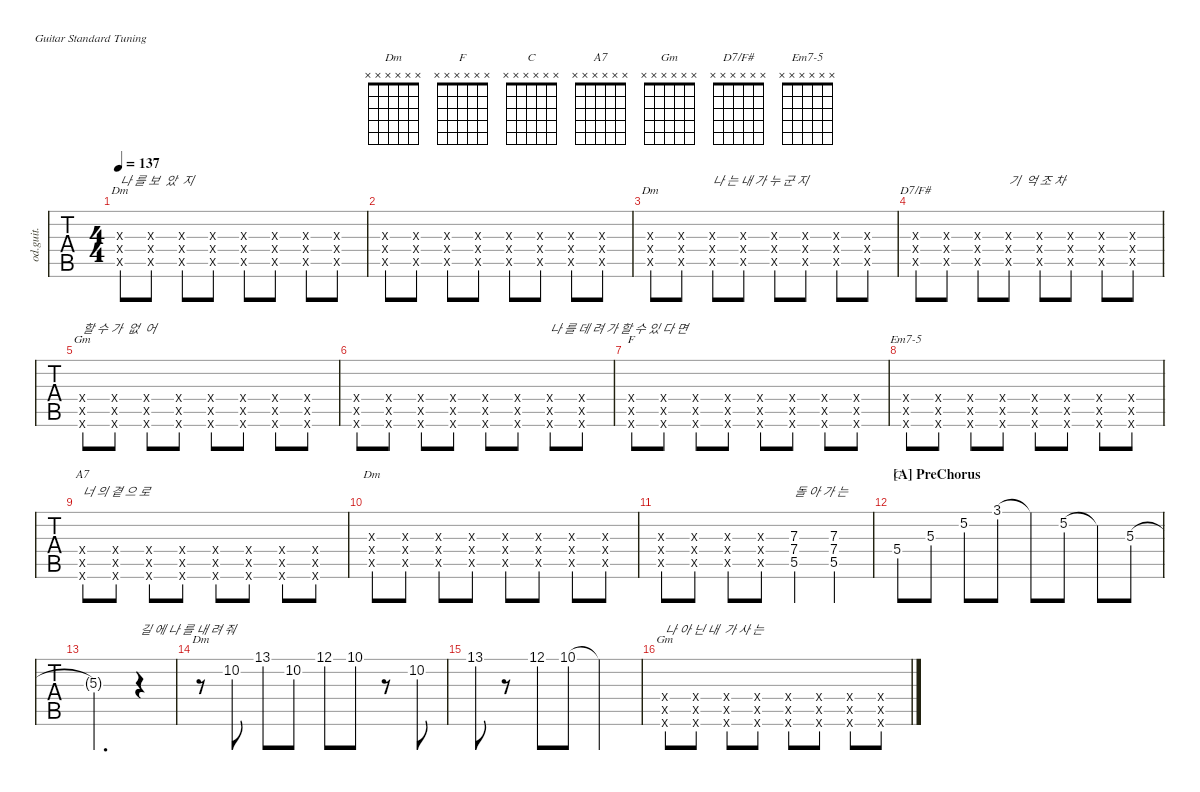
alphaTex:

\defaultSystemsLayout 4
\hideDynamics
\bracketExtendMode nobrackets
\track ("Guitar1" "od.guit.") {defaultSystemsLayout 4 instrument overdrivenguitar}
\staff {tabs}
\tuning (E4 B3 G3 D3 A2 E2)
\chord ("Dm" x x x x x x)
\chord ("F" x x x x x x)
\chord ("C" x x x x x x)
\chord ("A7" x x x x x x)
\chord ("Gm" x x x x x x)
\chord ("D7/F#" x x x x x x)
\chord ("Em7-5" x x x x x x)
\ts (4 4)
\tempo 137
\clef g2
\ks f
(5.5{x acc forcenatural} 7.4{x acc forcenatural} 7.3{x acc forcenatural}).8{ch "Dm" txt "나 를 보  았  지" dy mf} (5.5{x acc forcenatural} 7.4{x acc forcenatural} 7.3{x acc forcenatural}).8 (5.5{x acc forcenatural} 7.4{x acc forcenatural} 7.3{x acc forcenatural}).8 (5.5{x acc forcenatural} 7.4{x acc forcenatural} 7.3{x acc forcenatural}).8 (5.5{x acc forcenatural} 7.4{x acc forcenatural} 7.3{x acc forcenatural}).8 (5.5{x acc forcenatural} 7.4{x acc forcenatural} 7.3{x acc forcenatural}).8 (5.5{x acc forcenatural} 7.4{x acc forcenatural} 7.3{x acc forcenatural}).8 (5.5{x acc forcenatural} 7.4{x acc forcenatural} 7.3{x acc forcenatural}).8 |
(5.5{x acc forcenatural} 7.4{x acc forcenatural} 7.3{x acc forcenatural}).8 (5.5{x acc forcenatural} 7.4{x acc forcenatural} 7.3{x acc forcenatural}).8 (5.5{x acc forcenatural} 7.4{x acc forcenatural} 7.3{x acc forcenatural}).8 (5.5{x acc forcenatural} 7.4{x acc forcenatural} 7.3{x acc forcenatural}).8 (5.5{x acc forcenatural} 7.4{x acc forcenatural} 7.3{x acc forcenatural}).8 (5.5{x acc forcenatural} 7.4{x acc forcenatural} 7.3{x acc forcenatural}).8 (5.5{x acc forcenatural} 7.4{x acc forcenatural} 7.3{x acc forcenatural}).8 (5.5{x acc forcenatural} 7.4{x acc forcenatural} 7.3{x acc forcenatural}).8 |
(5.5{x acc forcenatural} 7.4{x acc forcenatural} 7.3{x acc forcenatural}).8{ch "Dm"} (5.5{x acc forcenatural} 7.4{x acc forcenatural} 7.3{x acc forcenatural}).8 (5.5{x acc forcenatural} 7.4{x acc forcenatural} 7.3{x acc forcenatural}).8{txt "나 는 내 가 누 군 지"} (5.5{x acc forcenatural} 7.4{x acc forcenatural} 7.3{x acc forcenatural}).8 (5.5{x acc forcenatural} 7.4{x acc forcenatural} 7.3{x acc forcenatural}).8 (5.5{x acc forcenatural} 7.4{x acc forcenatural} 7.3{x acc forcenatural}).8 (5.5{x acc forcenatural} 7.4{x acc forcenatural} 7.3{x acc forcenatural}).8 (5.5{x acc forcenatural} 7.4{x acc forcenatural} 7.3{x acc forcenatural}).8 |
(5.5{x acc forcenatural} 7.4{x acc forcenatural} 7.3{x acc forcenatural}).8{ch "D7/F#"} (5.5{x acc forcenatural} 7.4{x acc forcenatural} 7.3{x acc forcenatural}).8 (5.5{x acc forcenatural} 7.4{x acc forcenatural} 7.3{x acc forcenatural}).8 (5.5{x acc forcenatural} 7.4{x acc forcenatural} 7.3{x acc forcenatural}).8{txt "기  억 조 차"} (5.5{x acc forcenatural} 7.4{x acc forcenatural} 7.3{x acc forcenatural}).8 (5.5{x acc forcenatural} 7.4{x acc forcenatural} 7.3{x acc forcenatural}).8 (5.5{x acc forcenatural} 7.4{x acc forcenatural} 7.3{x acc forcenatural}).8 (5.5{x acc forcenatural} 7.4{x acc forcenatural} 7.3{x acc forcenatural}).8 |
(3.6{x acc forcenatural} 5.5{x acc forcenatural} 5.4{x acc forcenatural}).8{ch "Gm" txt "할 수 가  없  어"} (3.6{x acc forcenatural} 5.5{x acc forcenatural} 5.4{x acc forcenatural}).8 (3.6{x acc forcenatural} 5.5{x acc forcenatural} 5.4{x acc forcenatural}).8 (3.6{x acc forcenatural} 5.5{x acc forcenatural} 5.4{x acc forcenatural}).8 (3.6{x acc forcenatural} 5.5{x acc forcenatural} 5.4{x acc forcenatural}).8 (3.6{x acc forcenatural} 5.5{x acc forcenatural} 5.4{x acc forcenatural}).8 (3.6{x acc forcenatural} 5.5{x acc forcenatural} 5.4{x acc forcenatural}).8 (3.6{x acc forcenatural} 5.5{x acc forcenatural} 5.4{x acc forcenatural}).8 |
(3.6{x acc forcenatural} 5.5{x acc forcenatural} 5.4{x acc forcenatural}).8 (3.6{x acc forcenatural} 5.5{x acc forcenatural} 5.4{x acc forcenatural}).8 (3.6{x acc forcenatural} 5.5{x acc forcenatural} 5.4{x acc forcenatural}).8 (3.6{x acc forcenatural} 5.5{x acc forcenatural} 5.4{x acc forcenatural}).8 (3.6{x acc forcenatural} 5.5{x acc forcenatural} 5.4{x acc forcenatural}).8 (3.6{x acc forcenatural} 5.5{x acc forcenatural} 5.4{x acc forcenatural}).8 (3.6{x acc forcenatural} 5.5{x acc forcenatural} 5.4{x acc forcenatural}).8{txt "나 를 데 려 가 할 수 있 다 면 "} (3.6{x acc forcenatural} 5.5{x acc forcenatural} 5.4{x acc forcenatural}).8 |
(1.6{x acc forcenatural} 3.5{x acc forcenatural} 3.4{x acc forcenatural}).8{ch "F"} (1.6{x acc forcenatural} 3.5{x acc forcenatural} 3.4{x acc forcenatural}).8 (1.6{x acc forcenatural} 3.5{x acc forcenatural} 3.4{x acc forcenatural}).8 (1.6{x acc forcenatural} 3.5{x acc forcenatural} 3.4{x acc forcenatural}).8 (1.6{x acc forcenatural} 3.5{x acc forcenatural} 3.4{x acc forcenatural}).8 (1.6{x acc forcenatural} 3.5{x acc forcenatural} 3.4{x acc forcenatural}).8 (1.6{x acc forcenatural} 3.5{x acc forcenatural} 3.4{x acc forcenatural}).8 (1.6{x acc forcenatural} 3.5{x acc forcenatural} 3.4{x acc forcenatural}).8 |
(0.6{x acc forcenatural} 1.5{x acc b} 2.4{x acc forcenatural}).8{ch "Em7-5"} (0.6{x acc forcenatural} 1.5{x acc b} 2.4{x acc forcenatural}).8 (0.6{x acc forcenatural} 1.5{x acc b} 2.4{x acc forcenatural}).8 (0.6{x acc forcenatural} 1.5{x acc b} 2.4{x acc forcenatural}).8 (0.6{x acc forcenatural} 1.5{x acc b} 2.4{x acc forcenatural}).8 (0.6{x acc forcenatural} 1.5{x acc b} 2.4{x acc forcenatural}).8 (0.6{x acc forcenatural} 1.5{x acc b} 2.4{x acc forcenatural}).8 (0.6{x acc forcenatural} 1.5{x acc b} 2.4{x acc forcenatural}).8 |
(5.6{x acc forcenatural} 7.5{x acc forcenatural} 7.4{x acc forcenatural}).8{ch "A7" txt "너 의 곁 으 로"} (5.6{x acc forcenatural} 7.5{x acc forcenatural} 7.4{x acc forcenatural}).8 (5.6{x acc forcenatural} 7.5{x acc forcenatural} 7.4{x acc forcenatural}).8 (5.6{x acc forcenatural} 7.5{x acc forcenatural} 7.4{x acc forcenatural}).8 (5.6{x acc forcenatural} 7.5{x acc forcenatural} 7.4{x acc forcenatural}).8 (5.6{x acc forcenatural} 7.5{x acc forcenatural} 7.4{x acc forcenatural}).8 (5.6{x acc forcenatural} 7.5{x acc forcenatural} 7.4{x acc forcenatural}).8 (5.6{x acc forcenatural} 7.5{x acc forcenatural} 7.4{x acc forcenatural}).8 |
(5.5{x acc forcenatural} 7.4{x acc forcenatural} 7.3{x acc forcenatural}).8{ch "Dm"} (5.5{x acc forcenatural} 7.4{x acc forcenatural} 7.3{x acc forcenatural}).8 (5.5{x acc forcenatural} 7.4{x acc forcenatural} 7.3{x acc forcenatural}).8 (5.5{x acc forcenatural} 7.4{x acc forcenatural} 7.3{x acc forcenatural}).8 (5.5{x acc forcenatural} 7.4{x acc forcenatural} 7.3{x acc forcenatural}).8 (5.5{x acc forcenatural} 7.4{x acc forcenatural} 7.3{x acc forcenatural}).8 (5.5{x acc forcenatural} 7.4{x acc forcenatural} 7.3{x acc forcenatural}).8 (5.5{x acc forcenatural} 7.4{x acc forcenatural} 7.3{x acc forcenatural}).8 |
(5.5{x acc forcenatural} 7.4{x acc forcenatural} 7.3{x acc forcenatural}).8 (5.5{x acc forcenatural} 7.4{x acc forcenatural} 7.3{x acc forcenatural}).8 (5.5{x acc forcenatural} 7.4{x acc forcenatural} 7.3{x acc forcenatural}).8 (5.5{x acc forcenatural} 7.4{x acc forcenatural} 7.3{x acc forcenatural}).8 (5.5{acc forcenatural} 7.4{acc forcenatural} 7.3{acc forcenatural}).4{txt "돌 아 가 는"} (5.5{acc forcenatural} 7.4{acc forcenatural} 7.3{acc forcenatural}).4 |
\section ("A" "PreChorus")
5.4{acc forcenatural}.8{ch "C"} 5.3{acc forcenatural}.8 5.2{acc forcenatural}.8 3.1{acc forcenatural}.8 3.1{t acc forcenatural}.8 5.2{acc forcenatural}.8 5.2{t acc forcenatural}.8 5.3{acc forcenatural}.8 |
5.3{t acc forcenatural}.2{d} r.4{txt "길 에 나 를 내 려 줘"} |
r.8{ch "Dm"} 10.2{acc forcenatural}.8 13.1{acc forcenatural}.8 10.2{acc forcenatural}.8 12.1{acc forcenatural}.8 10.1{acc forcenatural}.8 r.8 10.2{acc forcenatural}.8 |
13.1{acc forcenatural}.8 r.8 12.1{acc forcenatural}.8 10.1{acc forcenatural}.8 10.1{t acc forcenatural}.2 |
(3.6{x acc forcenatural} 5.5{x acc forcenatural} 5.4{x acc forcenatural}).8{ch "Gm" txt "나 아 닌 내  가 사 는"} (3.6{x acc forcenatural} 5.5{x acc forcenatural} 5.4{x acc forcenatural}).8 (3.6{x acc forcenatural} 5.5{x acc forcenatural} 5.4{x acc forcenatural}).8 (3.6{x acc forcenatural} 5.5{x acc forcenatural} 5.4{x acc forcenatural}).8 (3.6{x acc forcenatural} 5.5{x acc forcenatural} 5.4{x acc forcenatural}).8 (3.6{x acc forcenatural} 5.5{x acc forcenatural} 5.4{x acc forcenatural}).8 (3.6{x acc forcenatural} 5.5{x acc forcenatural} 5.4{x acc forcenatural}).8 (3.6{x acc forcenatural} 5.5{x acc forcenatural} 5.4{x acc forcenatural}).8
